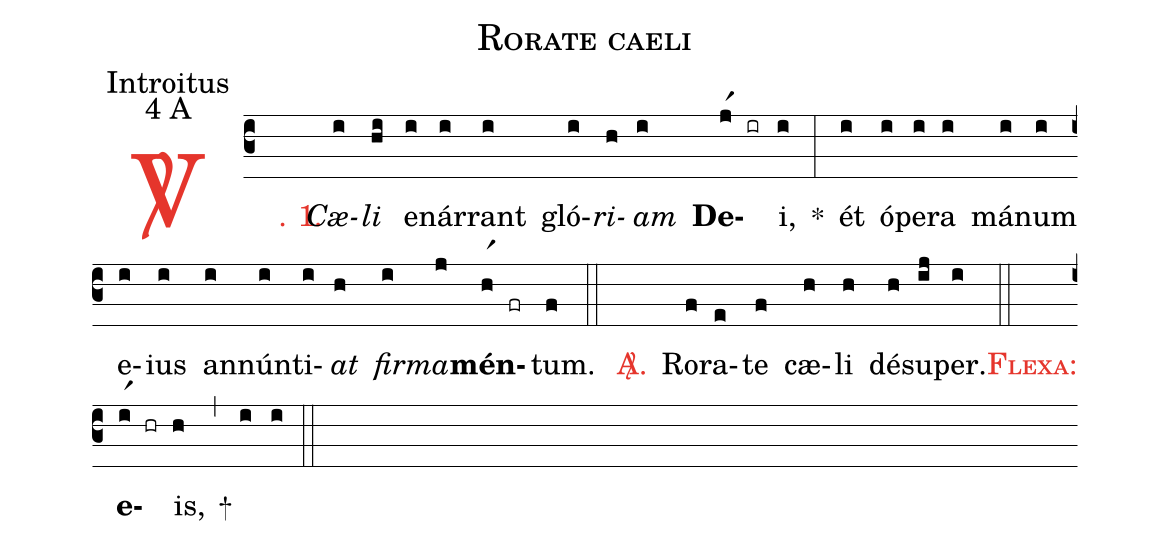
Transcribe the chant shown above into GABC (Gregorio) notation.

name: Rorate caeli;
office-part: Introitus;
mode: 4;
mode-differentia: A;
%%
(c3)

<c><sp>V/</sp>. 1.</c>() <i>Cæ</i>(i)<i>li</i>(hi) e(i)nár(i)rant(i) gló(i)<i>ri</i>(h)<i>am</i>(i) <b>De</b>(jr1 ir)i,(i) *(:) ét(i) ó(i)pe(i)ra(i) má(i)num(i) e(i)ius(i) an(i)nún(i)ti(i)<i>at</i>(h) <i>fir</i>(i)<i>ma</i>(j)<b>mén</b>(hr1 fr)tum.(f)

(::)

<c><sp>A/</sp>.</c>() Ro(f)ra(e)te(f) cæ(h)li(h) dé(h)su(ij)per.(i)

(::)

<c><sc>Flexa</sc>:</c>() <b>e</b>(ir1 hr)is,(h) +(,) (i) (i)

(::)
